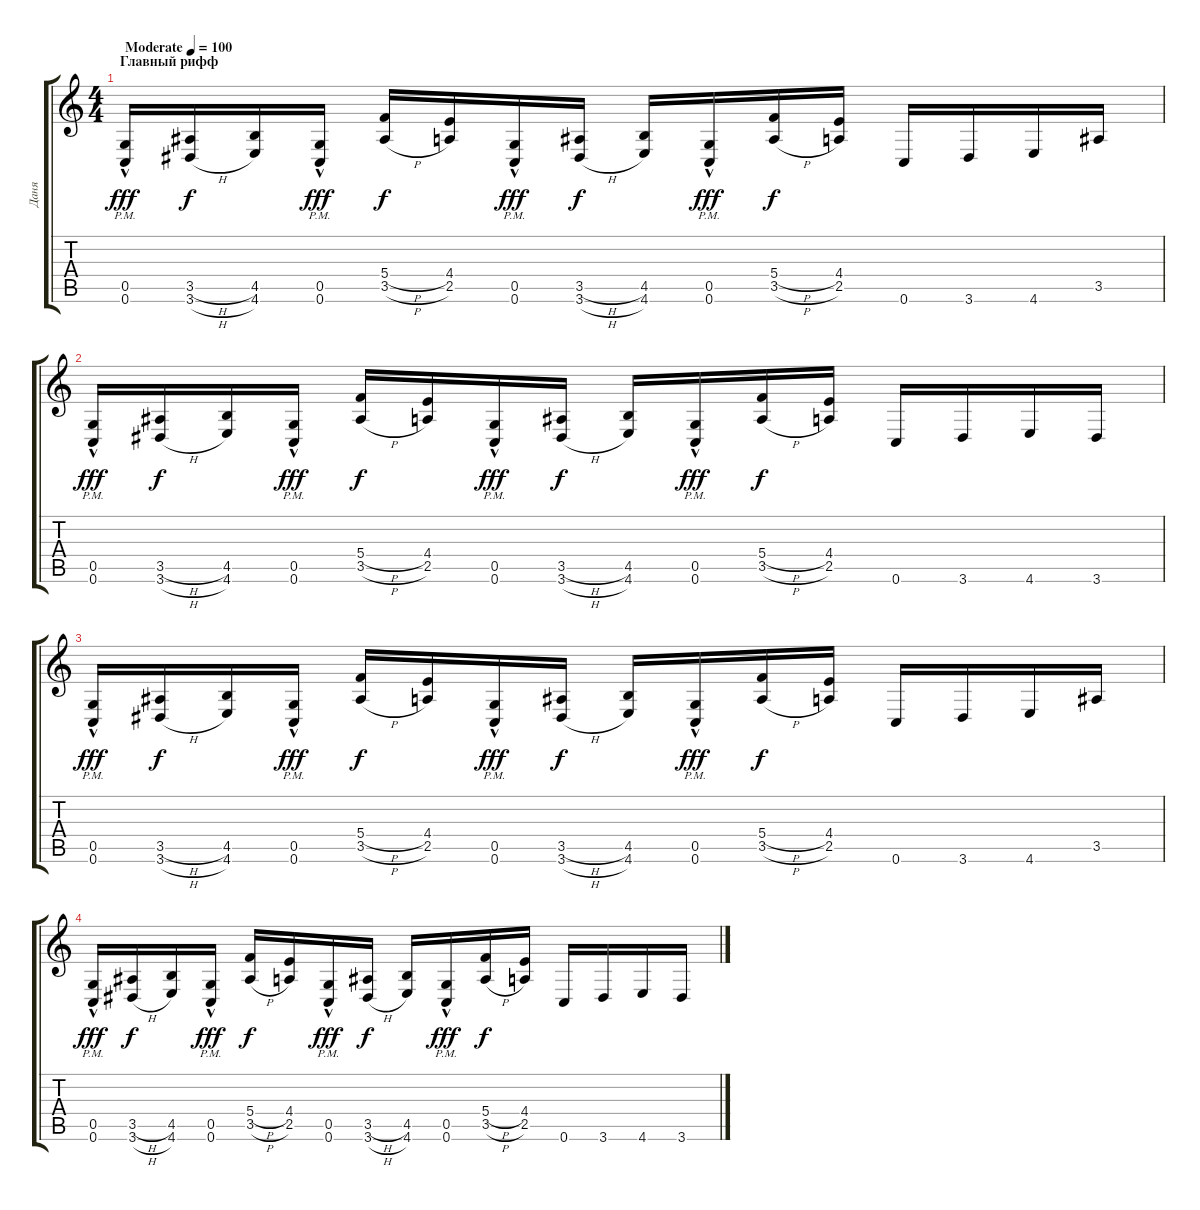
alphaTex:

\track ("Даня" "Даня") {instrument distortionguitar}
\staff {score tabs}
\tuning (D4 A3 F3 C3 G2 C2) {hide}
\ts (4 4)
\section ("" "Главный рифф")
\tempo (100 "Moderate")
\clef g2
\ks c
(0.5{hac pm} 0.6{hac pm}).16{dy fff instrument distortionguitar} (3.5{h} 3.6{h}).16{dy f} (4.5 4.6).16 (0.5{hac pm} 0.6{hac pm}).16{dy fff} (5.4{h} 3.5{h}).16{dy f} (4.4 2.5).16 (0.5{hac pm} 0.6{hac pm}).16{dy fff} (3.5{h} 3.6{h}).16{dy f} (4.5 4.6).16 (0.5{hac pm} 0.6{hac pm}).16{dy fff} (5.4{h} 3.5{h}).16{dy f} (4.4 2.5).16 0.6.16 3.6.16 4.6.16 3.5.16 |
(0.5{hac pm} 0.6{hac pm}).16{dy fff} (3.5{h} 3.6{h}).16{dy f} (4.5 4.6).16 (0.5{hac pm} 0.6{hac pm}).16{dy fff} (5.4{h} 3.5{h}).16{dy f} (4.4 2.5).16 (0.5{hac pm} 0.6{hac pm}).16{dy fff} (3.5{h} 3.6{h}).16{dy f} (4.5 4.6).16 (0.5{hac pm} 0.6{hac pm}).16{dy fff} (5.4{h} 3.5{h}).16{dy f} (4.4 2.5).16 0.6.16 3.6.16 4.6.16 3.6.16 |
(0.5{hac pm} 0.6{hac pm}).16{dy fff} (3.5{h} 3.6{h}).16{dy f} (4.5 4.6).16 (0.5{hac pm} 0.6{hac pm}).16{dy fff} (5.4{h} 3.5{h}).16{dy f} (4.4 2.5).16 (0.5{hac pm} 0.6{hac pm}).16{dy fff} (3.5{h} 3.6{h}).16{dy f} (4.5 4.6).16 (0.5{hac pm} 0.6{hac pm}).16{dy fff} (5.4{h} 3.5{h}).16{dy f} (4.4 2.5).16 0.6.16 3.6.16 4.6.16 3.5.16 |
(0.5{hac pm} 0.6{hac pm}).16{dy fff} (3.5{h} 3.6{h}).16{dy f} (4.5 4.6).16 (0.5{hac pm} 0.6{hac pm}).16{dy fff} (5.4{h} 3.5{h}).16{dy f} (4.4 2.5).16 (0.5{hac pm} 0.6{hac pm}).16{dy fff} (3.5{h} 3.6{h}).16{dy f} (4.5 4.6).16 (0.5{hac pm} 0.6{hac pm}).16{dy fff} (5.4{h} 3.5{h}).16{dy f} (4.4 2.5).16 0.6.16 3.6.16 4.6.16 3.6.16
